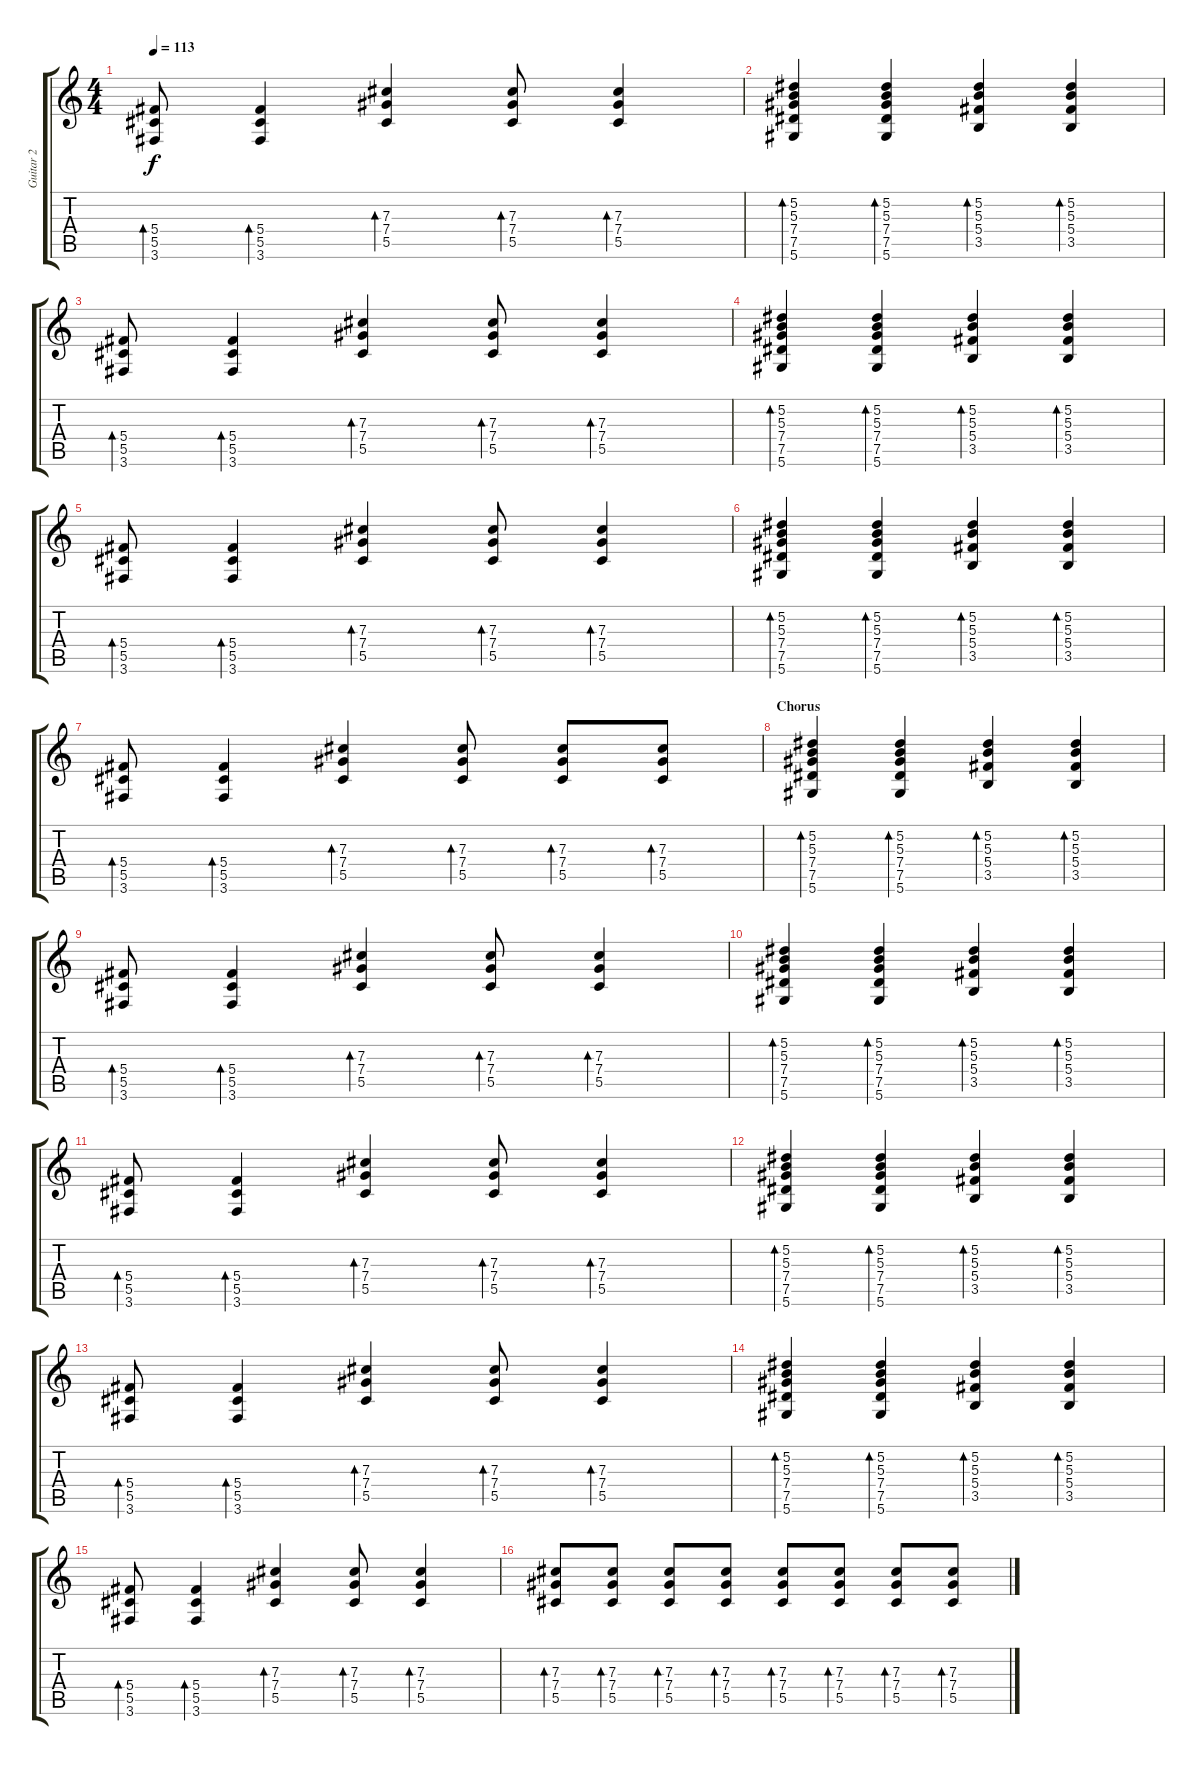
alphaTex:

\track ("Guitar 2" "Guitar 2") {instrument acousticguitarsteel}
\staff {score tabs}
\tuning (Eb4 Bb3 Gb3 Db3 Ab2 Eb2) {hide}
\ts (4 4)
\tempo 113
\clef g2
\ks c
(5.4 5.5 3.6).8{bd 60 dy f} (5.4 5.5 3.6).4{bd 60} (7.3 7.4 5.5).4{bd 60} (7.3 7.4 5.5).8{bd 60} (7.3 7.4 5.5).4{bd 60} |
(5.2 5.3 7.4 7.5 5.6).4{bd 60 volume 8 balance 8 instrument electricguitarjazz} (5.2 5.3 7.4 7.5 5.6).4{bd 60} (5.2 5.3 5.4 3.5).4{bd 60} (5.2 5.3 5.4 3.5).4{bd 60} |
(5.4 5.5 3.6).8{bd 60} (5.4 5.5 3.6).4{bd 60} (7.3 7.4 5.5).4{bd 60} (7.3 7.4 5.5).8{bd 60} (7.3 7.4 5.5).4{bd 60} |
(5.2 5.3 7.4 7.5 5.6).4{bd 60 volume 8 balance 8 instrument electricguitarjazz} (5.2 5.3 7.4 7.5 5.6).4{bd 60} (5.2 5.3 5.4 3.5).4{bd 60} (5.2 5.3 5.4 3.5).4{bd 60} |
(5.4 5.5 3.6).8{bd 60} (5.4 5.5 3.6).4{bd 60} (7.3 7.4 5.5).4{bd 60} (7.3 7.4 5.5).8{bd 60} (7.3 7.4 5.5).4{bd 60} |
(5.2 5.3 7.4 7.5 5.6).4{bd 60 volume 8 balance 8 instrument electricguitarjazz} (5.2 5.3 7.4 7.5 5.6).4{bd 60} (5.2 5.3 5.4 3.5).4{bd 60} (5.2 5.3 5.4 3.5).4{bd 60} |
(5.4 5.5 3.6).8{bd 60} (5.4 5.5 3.6).4{bd 60} (7.3 7.4 5.5).4{bd 60} (7.3 7.4 5.5).8{bd 60} (7.3 7.4 5.5).8{bd 60} (7.3 7.4 5.5).8{bd 60} |
\section ("" "Chorus")
(5.2 5.3 7.4 7.5 5.6).4{bd 60 volume 8 balance 8 instrument electricguitarjazz} (5.2 5.3 7.4 7.5 5.6).4{bd 60} (5.2 5.3 5.4 3.5).4{bd 60} (5.2 5.3 5.4 3.5).4{bd 60} |
(5.4 5.5 3.6).8{bd 60} (5.4 5.5 3.6).4{bd 60} (7.3 7.4 5.5).4{bd 60} (7.3 7.4 5.5).8{bd 60} (7.3 7.4 5.5).4{bd 60} |
(5.2 5.3 7.4 7.5 5.6).4{bd 60 volume 8 balance 8 instrument electricguitarjazz} (5.2 5.3 7.4 7.5 5.6).4{bd 60} (5.2 5.3 5.4 3.5).4{bd 60} (5.2 5.3 5.4 3.5).4{bd 60} |
(5.4 5.5 3.6).8{bd 60} (5.4 5.5 3.6).4{bd 60} (7.3 7.4 5.5).4{bd 60} (7.3 7.4 5.5).8{bd 60} (7.3 7.4 5.5).4{bd 60} |
(5.2 5.3 7.4 7.5 5.6).4{bd 60 volume 8 balance 8 instrument electricguitarjazz} (5.2 5.3 7.4 7.5 5.6).4{bd 60} (5.2 5.3 5.4 3.5).4{bd 60} (5.2 5.3 5.4 3.5).4{bd 60} |
(5.4 5.5 3.6).8{bd 60} (5.4 5.5 3.6).4{bd 60} (7.3 7.4 5.5).4{bd 60} (7.3 7.4 5.5).8{bd 60} (7.3 7.4 5.5).4{bd 60} |
(5.2 5.3 7.4 7.5 5.6).4{bd 60 volume 8 balance 8 instrument electricguitarjazz} (5.2 5.3 7.4 7.5 5.6).4{bd 60} (5.2 5.3 5.4 3.5).4{bd 60} (5.2 5.3 5.4 3.5).4{bd 60} |
(5.4 5.5 3.6).8{bd 60} (5.4 5.5 3.6).4{bd 60} (7.3 7.4 5.5).4{bd 60} (7.3 7.4 5.5).8{bd 60} (7.3 7.4 5.5).4{bd 60} |
(7.3 7.4 5.5).8{bd 60 volume 8 balance 8 instrument electricguitarjazz} (7.3 7.4 5.5).8{bd 60} (7.3 7.4 5.5).8{bd 60} (7.3 7.4 5.5).8{bd 60} (7.3 7.4 5.5).8{bd 60} (7.3 7.4 5.5).8{bd 60} (7.3 7.4 5.5).8{bd 60} (7.3 7.4 5.5).8{bd 60}
